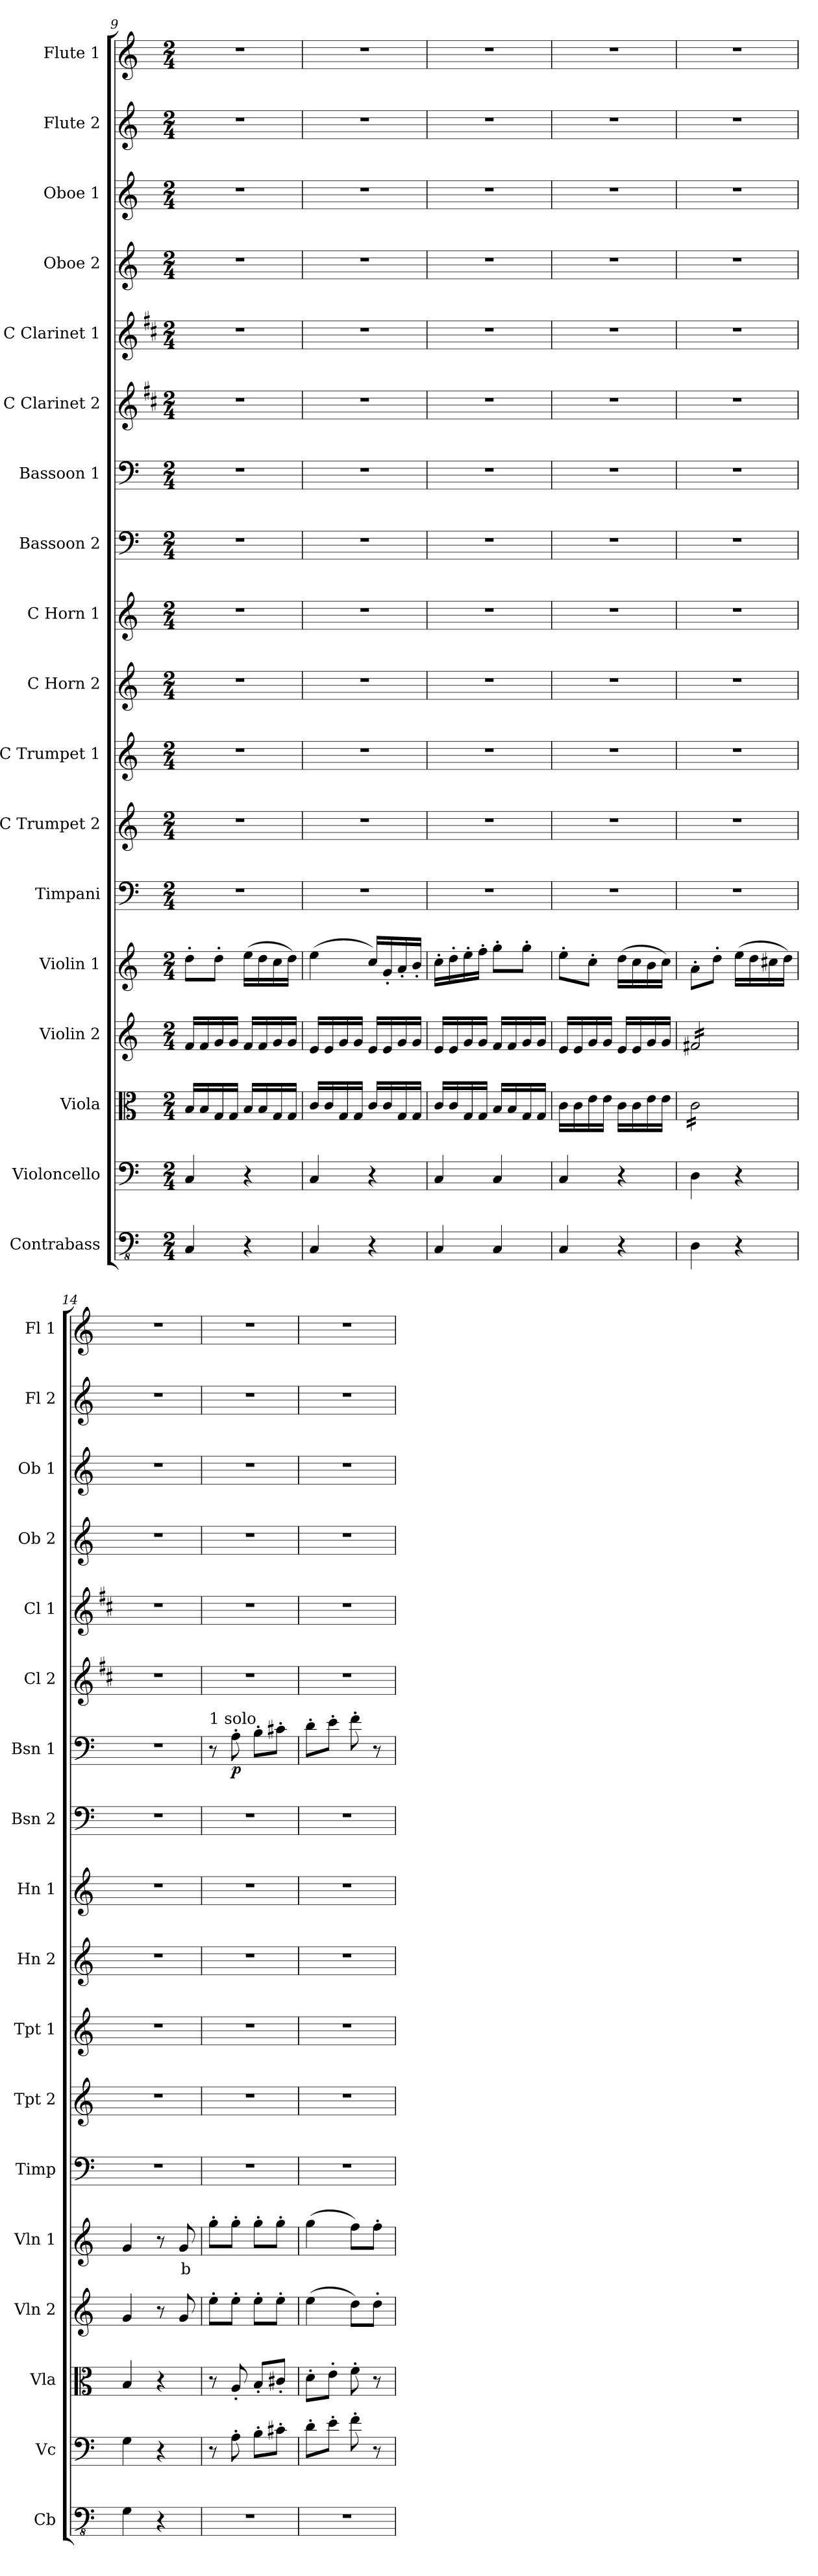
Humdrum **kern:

**kern	**kern	**kern	**kern	**kern	**text	**kern	**kern	**kern	**kern	**kern	**kern	**kern	**dynam	**kern	**kern	**kern	**kern	**kern	**kern
*part18	*part17	*part16	*part15	*part14	*part14	*part13	*part12	*part11	*part10	*part9	*part8	*part7	*part7	*part6	*part5	*part4	*part3	*part2	*part1
*staff18	*staff17	*staff16	*staff15	*staff14	*staff14	*staff13	*staff12	*staff11	*staff10	*staff9	*staff8	*staff7	*staff7	*staff6	*staff5	*staff4	*staff3	*staff2	*staff1
*I"Contrabass	*I"Violoncello	*I"Viola	*I"Violin 2	*I"Violin 1	*	*I"Timpani	*I"C Trumpet 2	*I"C Trumpet 1	*I"C Horn 2	*I"C Horn 1	*I"Bassoon 2	*I"Bassoon 1	*	*I"C Clarinet 2	*I"C Clarinet 1	*I"Oboe 2	*I"Oboe 1	*I"Flute 2	*I"Flute 1
*I'Cb	*I'Vc	*I'Vla	*I'Vln 2	*I'Vln 1	*	*I'Timp	*I'Tpt 2	*I'Tpt 1	*I'Hn 2	*I'Hn 1	*I'Bsn 2	*I'Bsn 1	*	*I'Cl 2	*I'Cl 1	*I'Ob 2	*I'Ob 1	*I'Fl 2	*I'Fl 1
*clefFv4	*clefF4	*clefC3	*clefG2	*clefG2	*	*clefF4	*clefG2	*clefG2	*clefG2	*clefG2	*clefF4	*clefF4	*	*clefG2	*clefG2	*clefG2	*clefG2	*clefG2	*clefG2
*	*	*	*	*	*	*	*	*	*ITrd7c12	*ITrd7c12	*	*	*	*ITrd1c2	*ITrd1c2	*	*	*	*
*k[]	*k[]	*k[]	*k[]	*k[]	*	*k[]	*k[]	*k[]	*k[]	*k[]	*k[]	*k[]	*	*k[]	*k[]	*k[]	*k[]	*k[]	*k[]
*M2/4	*M2/4	*M2/4	*M2/4	*M2/4	*	*M2/4	*M2/4	*M2/4	*M2/4	*M2/4	*M2/4	*M2/4	*	*M2/4	*M2/4	*M2/4	*M2/4	*M2/4	*M2/4
=9	=9	=9	=9	=9	=9	=9	=9	=9	=9	=9	=9	=9	=9	=9	=9	=9	=9	=9	=9
4CC/	4C/	16B/LL	16f/LL	8dd'\L	.	2r	2r	2r	2r	2r	2r	2r	.	2r	2r	2r	2r	2r	2r
.	.	16B/	16f/	.	.	.	.	.	.	.	.	.	.	.	.	.	.	.	.
.	.	16G/	16g/	8dd'\J	.	.	.	.	.	.	.	.	.	.	.	.	.	.	.
.	.	16G/JJ	16g/JJ	.	.	.	.	.	.	.	.	.	.	.	.	.	.	.	.
4r	4r	16B/LL	16f/LL	(16ee\LL	.	.	.	.	.	.	.	.	.	.	.	.	.	.	.
.	.	16B/	16f/	16dd\	.	.	.	.	.	.	.	.	.	.	.	.	.	.	.
.	.	16G/	16g/	16cc\	.	.	.	.	.	.	.	.	.	.	.	.	.	.	.
.	.	16G/JJ	16g/JJ	16dd\JJ)	.	.	.	.	.	.	.	.	.	.	.	.	.	.	.
!!LO:PB:g=z
=10	=10	=10	=10	=10	=10	=10	=10	=10	=10	=10	=10	=10	=10	=10	=10	=10	=10	=10	=10
4CC/	4C/	16c/LL	16e/LL	(4ee\	.	2r	2r	2r	2r	2r	2r	2r	.	2r	2r	2r	2r	2r	2r
.	.	16c/	16e/	.	.	.	.	.	.	.	.	.	.	.	.	.	.	.	.
.	.	16G/	16g/	.	.	.	.	.	.	.	.	.	.	.	.	.	.	.	.
.	.	16G/JJ	16g/JJ	.	.	.	.	.	.	.	.	.	.	.	.	.	.	.	.
4r	4r	16c/LL	16e/LL	16cc/LL)	.	.	.	.	.	.	.	.	.	.	.	.	.	.	.
.	.	16c/	16e/	16g'/	.	.	.	.	.	.	.	.	.	.	.	.	.	.	.
.	.	16G/	16g/	16a'/	.	.	.	.	.	.	.	.	.	.	.	.	.	.	.
.	.	16G/JJ	16g/JJ	16b'/JJ	.	.	.	.	.	.	.	.	.	.	.	.	.	.	.
=11	=11	=11	=11	=11	=11	=11	=11	=11	=11	=11	=11	=11	=11	=11	=11	=11	=11	=11	=11
4CC/	4C/	16c/LL	16e/LL	16cc'\LL	.	2r	2r	2r	2r	2r	2r	2r	.	2r	2r	2r	2r	2r	2r
.	.	16c/	16e/	16dd'\	.	.	.	.	.	.	.	.	.	.	.	.	.	.	.
.	.	16G/	16g/	16ee'\	.	.	.	.	.	.	.	.	.	.	.	.	.	.	.
.	.	16G/JJ	16g/JJ	16ff'\JJ	.	.	.	.	.	.	.	.	.	.	.	.	.	.	.
4CC/	4C/	16B/LL	16f/LL	8gg'\L	.	.	.	.	.	.	.	.	.	.	.	.	.	.	.
.	.	16B/	16f/	.	.	.	.	.	.	.	.	.	.	.	.	.	.	.	.
.	.	16G/	16g/	8gg'\J	.	.	.	.	.	.	.	.	.	.	.	.	.	.	.
.	.	16G/JJ	16g/JJ	.	.	.	.	.	.	.	.	.	.	.	.	.	.	.	.
=12	=12	=12	=12	=12	=12	=12	=12	=12	=12	=12	=12	=12	=12	=12	=12	=12	=12	=12	=12
4CC/	4C/	16c\LL	16e/LL	8ee'\L	.	2r	2r	2r	2r	2r	2r	2r	.	2r	2r	2r	2r	2r	2r
.	.	16c\	16e/	.	.	.	.	.	.	.	.	.	.	.	.	.	.	.	.
.	.	16e\	16g/	8cc'\J	.	.	.	.	.	.	.	.	.	.	.	.	.	.	.
.	.	16e\JJ	16g/JJ	.	.	.	.	.	.	.	.	.	.	.	.	.	.	.	.
4r	4r	16c\LL	16e/LL	(16dd\LL	.	.	.	.	.	.	.	.	.	.	.	.	.	.	.
.	.	16c\	16e/	16cc\	.	.	.	.	.	.	.	.	.	.	.	.	.	.	.
.	.	16e\	16g/	16b\	.	.	.	.	.	.	.	.	.	.	.	.	.	.	.
.	.	16e\JJ	16g/JJ	16cc\JJ)	.	.	.	.	.	.	.	.	.	.	.	.	.	.	.
=13	=13	=13	=13	=13	=13	=13	=13	=13	=13	=13	=13	=13	=13	=13	=13	=13	=13	=13	=13
*	*	*tremolo	*	*	*	*	*	*	*	*	*	*	*	*	*	*	*	*	*
*	*	*	*tremolo	*	*	*	*	*	*	*	*	*	*	*	*	*	*	*	*
4DD\	4D\	16c\LL	16f#X/LL	8a'\L	.	2r	2r	2r	2r	2r	2r	2r	.	2r	2r	2r	2r	2r	2r
.	.	16c\	16f#X/	.	.	.	.	.	.	.	.	.	.	.	.	.	.	.	.
.	.	16c\	16f#X/	8dd'\J	.	.	.	.	.	.	.	.	.	.	.	.	.	.	.
.	.	16c\	16f#X/	.	.	.	.	.	.	.	.	.	.	.	.	.	.	.	.
4r	4r	16c\	16f#X/	(16ee\LL	.	.	.	.	.	.	.	.	.	.	.	.	.	.	.
.	.	16c\	16f#X/	16dd\	.	.	.	.	.	.	.	.	.	.	.	.	.	.	.
.	.	16c\	16f#X/	16cc#X\	.	.	.	.	.	.	.	.	.	.	.	.	.	.	.
.	.	16c\JJ	16f#X/JJ	16dd\JJ)	.	.	.	.	.	.	.	.	.	.	.	.	.	.	.
*	*	*	*Xtremolo	*	*	*	*	*	*	*	*	*	*	*	*	*	*	*	*
*	*	*Xtremolo	*	*	*	*	*	*	*	*	*	*	*	*	*	*	*	*	*
=14	=14	=14	=14	=14	=14	=14	=14	=14	=14	=14	=14	=14	=14	=14	=14	=14	=14	=14	=14
4GG\	4G\	4B/	4g/	4g/	.	2r	2r	2r	2r	2r	2r	2r	.	2r	2r	2r	2r	2r	2r
4r	4r	4r	8r	8r	.	.	.	.	.	.	.	.	.	.	.	.	.	.	.
!	!	!	!	!	!LO:LY:b:color=#FF0000	!	!	!	!	!	!	!	!	!	!	!	!	!	!
.	.	.	8g/	8g/	b	.	.	.	.	.	.	.	.	.	.	.	.	.	.
=15	=15	=15	=15	=15	=15	=15	=15	=15	=15	=15	=15	=15	=15	=15	=15	=15	=15	=15	=15
!	!	!	!	!	!	!	!	!	!	!	!	!LO:TX:a:t=1 solo	!	!	!	!	!	!	!
2r	8r	8r	8ee'\L	8gg'\L	.	2r	2r	2r	2r	2r	2r	8r	.	2r	2r	2r	2r	2r	2r
!	!	!	!	!	!	!	!	!	!	!	!	!	!LO:DY:b	!	!	!	!	!	!
.	8A'\	8A'/	8ee'\J	8gg'\J	.	.	.	.	.	.	.	8A'\	p	.	.	.	.	.	.
.	8B'\L	8B'/L	8ee'\L	8gg'\L	.	.	.	.	.	.	.	8B'\L	.	.	.	.	.	.	.
.	8c#X'\J	8c#X'/J	8ee'\J	8gg'\J	.	.	.	.	.	.	.	8c#X'\J	.	.	.	.	.	.	.
=16	=16	=16	=16	=16	=16	=16	=16	=16	=16	=16	=16	=16	=16	=16	=16	=16	=16	=16	=16
2r	8d'\L	8d'\L	(4ee\	(4gg\	.	2r	2r	2r	2r	2r	2r	8d'\L	.	2r	2r	2r	2r	2r	2r
.	8e'\J	8e'\J	.	.	.	.	.	.	.	.	.	8e'\J	.	.	.	.	.	.	.
.	8f'\	8f'\	8dd\L)	8ff\L)	.	.	.	.	.	.	.	8f'\	.	.	.	.	.	.	.
.	8r	8r	8dd'\J	8ff'\J	.	.	.	.	.	.	.	8r	.	.	.	.	.	.	.
=	=	=	=	=	=	=	=	=	=	=	=	=	=	=	=	=	=	=	=
*-	*-	*-	*-	*-	*-	*-	*-	*-	*-	*-	*-	*-	*-	*-	*-	*-	*-	*-	*-
